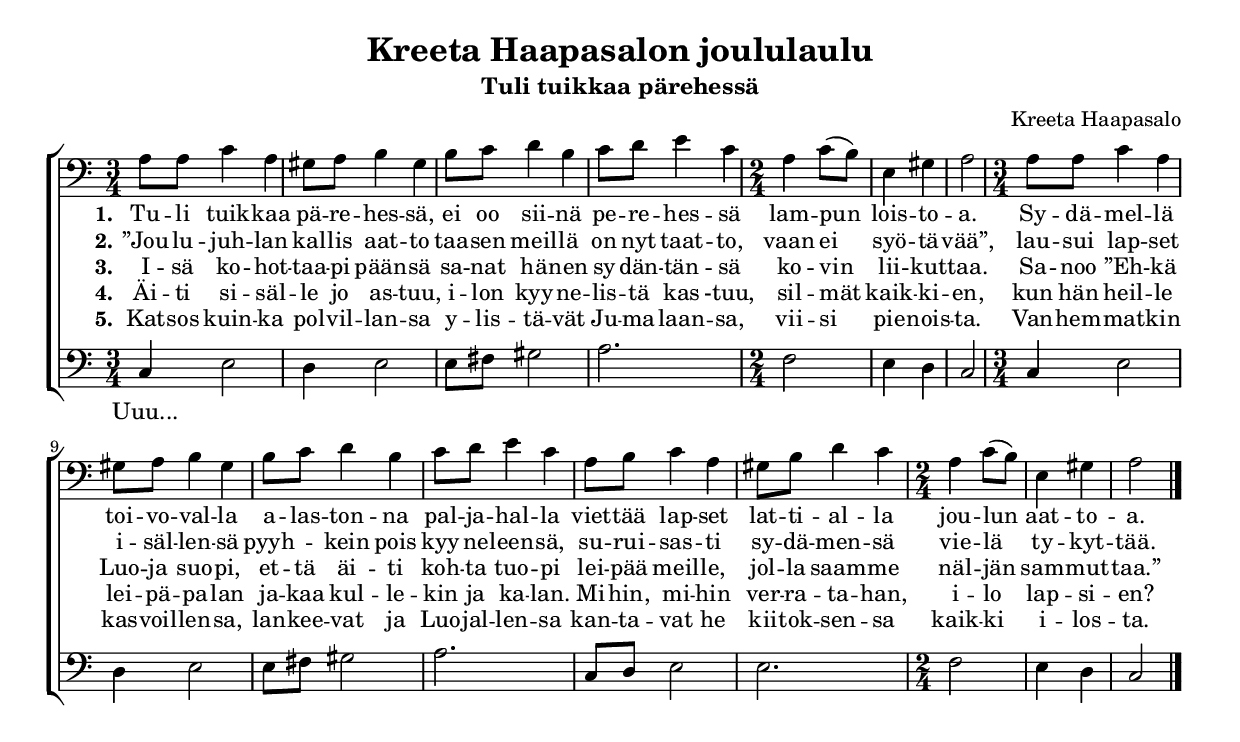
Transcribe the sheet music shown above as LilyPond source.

\version "2.18.0"
\include "suomi.ly"

#(set-global-staff-size 18)

global = {
%  \numericTimeSignature
  \time 3/4
%  \autoBeamOff
  \key a \minor
  \clef bass
%  \set Staff.midiInstrument = #"voice oohs"
}
      
\header {
    title = "Kreeta Haapasalon joululaulu"
    subtitle = "Tuli tuikkaa pärehessä"
    composer = "Kreeta Haapasalo"
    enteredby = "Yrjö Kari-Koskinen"
%    tagline = "foo"
}

\paper {
    indent = 0.0
}

start = \relative c' {
  d8 d f4 d | cis8 d e4 cis | 
  e8 f g4 e | f8 g a4 f |
}

end = \relative c' {
  \time 2/4 d4 f8( e) |
  a,4 cis | d2
}

upperOne = \transpose d a, \relative c' {
  \start
  \end
  \time 3/4 \start
  d8 e f4 d | cis8 e g4 f |
  \end
  \bar "|."
}

lowerOne = \transpose d a, \relative c {
  f4 a2 | g4 a2 | 
  a8 h cis2 | d2. |
  b2 | a4 g | f2 |

  f4 a2 | g4 a2 | 
  a8 h cis2 | d2. |
  f,8 g a2 | a2. | 
  b2 | a4 g | f2
}

stanzaOneLyrics = \lyricmode {
  \set stanza = "1."
  Tu -- li tuik -- kaa pä -- re -- hes -- sä,
  ei oo sii -- nä pe -- re -- hes -- sä
  lam -- pun lois -- to -- a.

  Sy -- dä -- mel -- lä toi -- vo -- val -- la
  a -- las -- ton -- na pal -- ja -- hal -- la
  viet -- tää lap -- set lat -- ti -- al -- la
  jou -- lun aat -- to -- a.
}

stanzaTwoLyrics = \lyricmode {
  \set stanza = "2."
  ”Jou -- lu -- juh -- lan kal -- lis aat -- to
  taa -- sen meil -- lä on nyt taat -- to,
  vaan ei syö -- tä -- vää”,

  lau -- sui lap -- set i -- säl -- len -- sä
  pyyh -- \skip 1 kein pois kyy -- ne -- leen -- sä,
  su -- rui -- sas -- ti sy -- dä -- men -- sä
  vie -- lä ty -- kyt -- tää.
}

stanzaThreeLyrics = \lyricmode {
  \set stanza = "3."
  I -- sä ko -- hot -- taa -- pi pään -- sä
  sa -- nat hä -- nen sy -- dän -- tän -- sä
  ko -- vin lii -- kut -- taa.

  Sa -- noo ”Eh -- kä Luo -- ja suo -- pi,
  et -- tä äi -- ti koh -- ta tuo -- pi
  lei -- pää meil -- le, jol -- la saam -- me
  näl -- jän sam -- mut -- taa.”
}

stanzaFourLyrics = \lyricmode {
  \set stanza = "4."
  Äi -- ti si -- säl -- le jo as -- tuu, 
  i -- lon kyy -- ne -- lis -- tä kas -tuu, 
  sil -- mät kaik -- ki -- en,

  kun hän heil -- le lei -- pä -- pa -- lan 
  ja -- kaa kul -- le -- kin ja ka -- lan.
  Mi -- hin, mi -- hin ver -- ra -- ta -- han, 
  i -- lo lap -- si -- en?
}

stanzaFiveLyrics = \lyricmode {
  \set stanza = "5."
  Kat -- sos kuin -- ka pol -- vil -- lan -- sa
  y -- lis -- tä -- vät Ju -- ma -- laan -- sa,
  vii -- si pie -- nois -- ta.

  Van -- hem -- mat -- kin kas -- voil -- len -- sa,
  lan -- kee -- vat ja Luo -- jal -- len -- sa
  kan -- ta -- vat he kii -- tok -- sen -- sa
  kaik -- ki i -- los -- ta.
}

\score { 
  \new ChoirStaff <<
    \new Staff <<
      \new Voice = upper {
        \global
      	\upperOne
      }
      \new Lyrics \lyricsto "upper" \stanzaOneLyrics
      \new Lyrics \lyricsto "upper" \stanzaTwoLyrics
      \new Lyrics \lyricsto "upper" \stanzaThreeLyrics
      \new Lyrics \lyricsto "upper" \stanzaFourLyrics
      \new Lyrics \lyricsto "upper" \stanzaFiveLyrics
    >>
    \new Staff <<
      \new Voice = lower {
        \global
      	\lowerOne
      }
      \new Lyrics \lyricsto lower {
        Uuu...
      }
    >>
  >>

  \midi { }
  
  \layout { }

}
